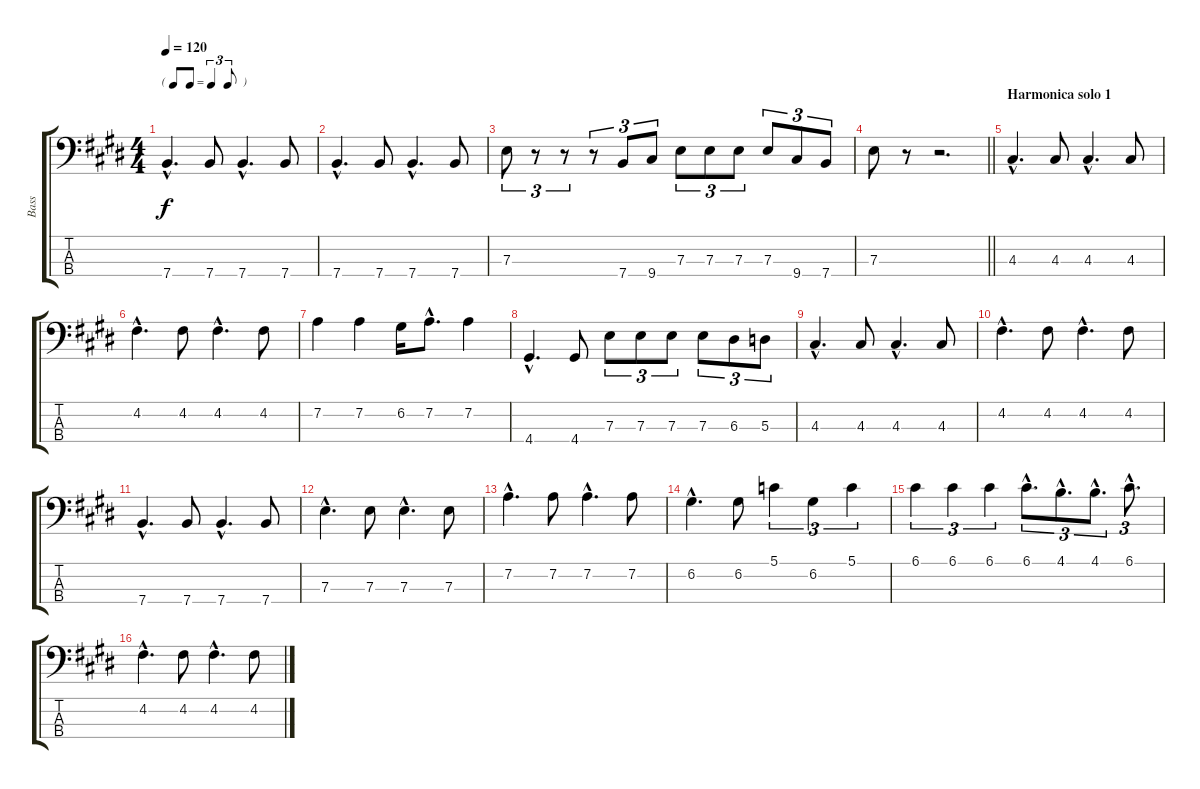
\track ("Bass" "Bass") {instrument fretlessbass}
\staff {score tabs}
\tuning (G2 D2 A1 E1) {hide}
\ts (4 4)
\tf triplet8th
\tempo 120
\clef f4
\ks e
7.4{hac}.4{d dy f} 7.4.8 7.4{hac}.4{d} 7.4.8 |
7.4{hac}.4{d} 7.4.8 7.4{hac}.4{d} 7.4.8 |
7.3.8{tu (3 2)} r.8{tu (3 2)} r.8{tu (3 2)} r.8{tu (3 2)} 7.4.8{tu (3 2)} 9.4.8{tu (3 2)} 7.3.8{tu (3 2)} 7.3.8{tu (3 2)} 7.3.8{tu (3 2)} 7.3.8{tu (3 2)} 9.4.8{tu (3 2)} 7.4.8{tu (3 2)} |
\barLineRight lightlight
7.3.8 r.8 r.2{d} |
\section ("" "Harmonica solo 1")
4.3{hac}.4{d} 4.3.8 4.3{hac}.4{d} 4.3.8 |
4.2{hac}.4{d} 4.2.8 4.2{hac}.4{d} 4.2.8 |
7.2.4 7.2.4 6.2.16 7.2{hac}.8{d} 7.2.4 |
4.4{hac}.4{d} 4.4.8 7.3.8{tu (3 2)} 7.3.8{tu (3 2)} 7.3.8{tu (3 2)} 7.3.8{tu (3 2)} 6.3.8{tu (3 2)} 5.3.8{tu (3 2)} |
4.3{hac}.4{d} 4.3.8 4.3{hac}.4{d} 4.3.8 |
4.2{hac}.4{d} 4.2.8 4.2{hac}.4{d} 4.2.8 |
7.4{hac}.4{d} 7.4.8 7.4{hac}.4{d} 7.4.8 |
7.3{hac}.4{d} 7.3.8 7.3{hac}.4{d} 7.3.8 |
7.2{hac}.4{d} 7.2.8 7.2{hac}.4{d} 7.2.8 |
6.2{hac}.4{d} 6.2.8 5.1.4{tu (3 2)} 6.2.4{tu (3 2)} 5.1.4{tu (3 2)} |
6.1.4{tu (3 2)} 6.1.4{tu (3 2)} 6.1.4{tu (3 2)} 6.1{hac}.8{d tu (3 2)} 4.1{hac}.8{d tu (3 2)} 4.1{hac}.8{d tu (3 2)} 6.1{hac}.8{d tu (3 2)} |
4.2{hac}.4{d} 4.2.8 4.2{hac}.4{d} 4.2.8
